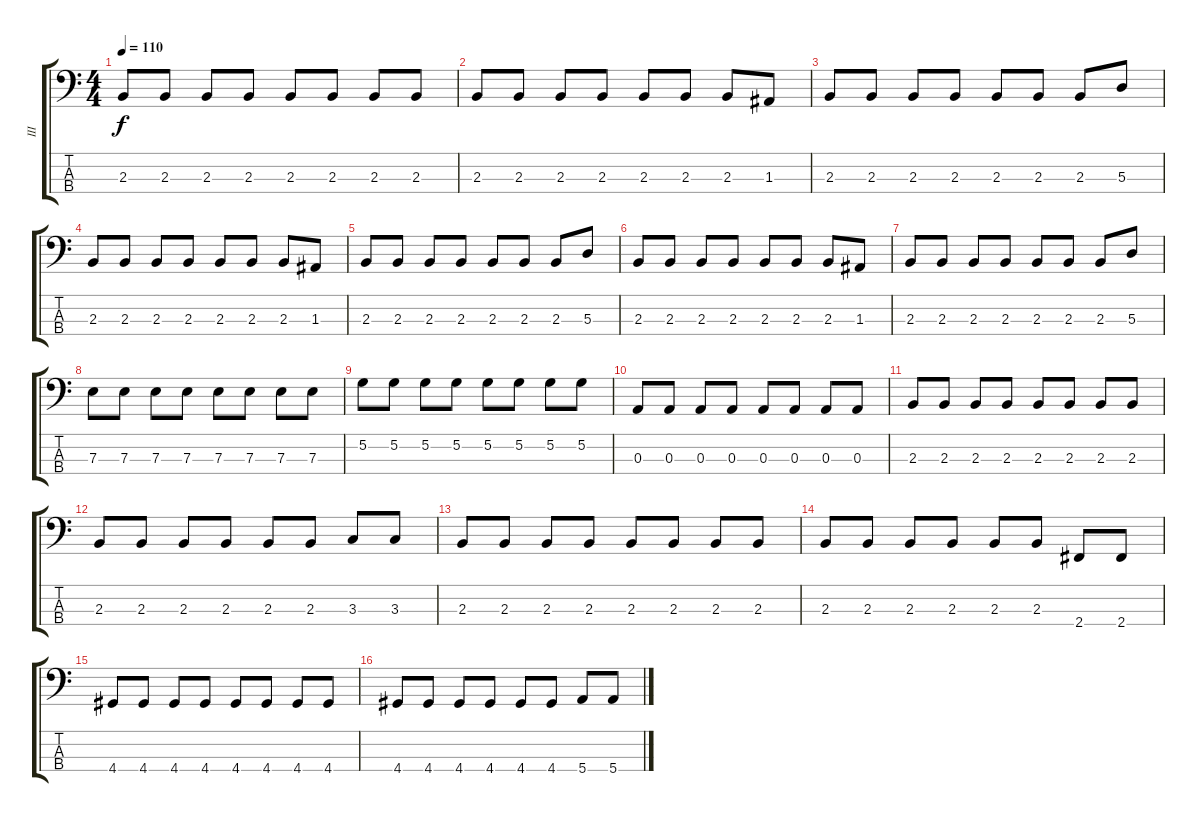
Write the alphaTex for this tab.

\track ("III" "III") {instrument electricbassfinger}
\staff {score tabs}
\tuning (G2 D2 A1 E1) {hide}
\ts (4 4)
\tempo 110
\clef f4
\ks c
2.3.8{dy f} 2.3.8 2.3.8 2.3.8 2.3.8 2.3.8 2.3.8 2.3.8 |
2.3.8 2.3.8 2.3.8 2.3.8 2.3.8 2.3.8 2.3.8 1.3.8 |
2.3.8 2.3.8 2.3.8 2.3.8 2.3.8 2.3.8 2.3.8 5.3.8 |
2.3.8 2.3.8 2.3.8 2.3.8 2.3.8 2.3.8 2.3.8 1.3.8 |
2.3.8 2.3.8 2.3.8 2.3.8 2.3.8 2.3.8 2.3.8 5.3.8 |
2.3.8 2.3.8 2.3.8 2.3.8 2.3.8 2.3.8 2.3.8 1.3.8 |
2.3.8 2.3.8 2.3.8 2.3.8 2.3.8 2.3.8 2.3.8 5.3.8 |
7.3.8 7.3.8 7.3.8 7.3.8 7.3.8 7.3.8 7.3.8 7.3.8 |
5.2.8 5.2.8 5.2.8 5.2.8 5.2.8 5.2.8 5.2.8 5.2.8 |
0.3.8 0.3.8 0.3.8 0.3.8 0.3.8 0.3.8 0.3.8 0.3.8 |
2.3.8 2.3.8 2.3.8 2.3.8 2.3.8 2.3.8 2.3.8 2.3.8 |
2.3.8 2.3.8 2.3.8 2.3.8 2.3.8 2.3.8 3.3.8 3.3.8 |
2.3.8 2.3.8 2.3.8 2.3.8 2.3.8 2.3.8 2.3.8 2.3.8 |
2.3.8 2.3.8 2.3.8 2.3.8 2.3.8 2.3.8 2.4.8 2.4.8 |
4.4.8 4.4.8 4.4.8 4.4.8 4.4.8 4.4.8 4.4.8 4.4.8 |
4.4.8 4.4.8 4.4.8 4.4.8 4.4.8 4.4.8 5.4.8 5.4.8
